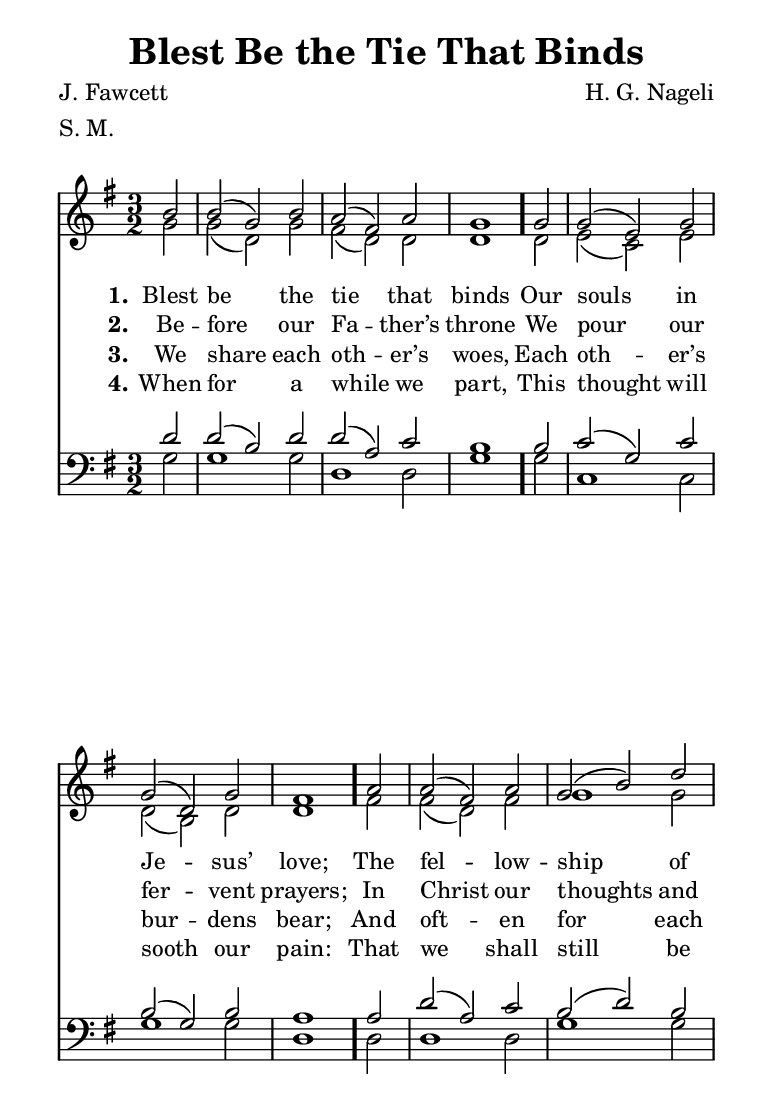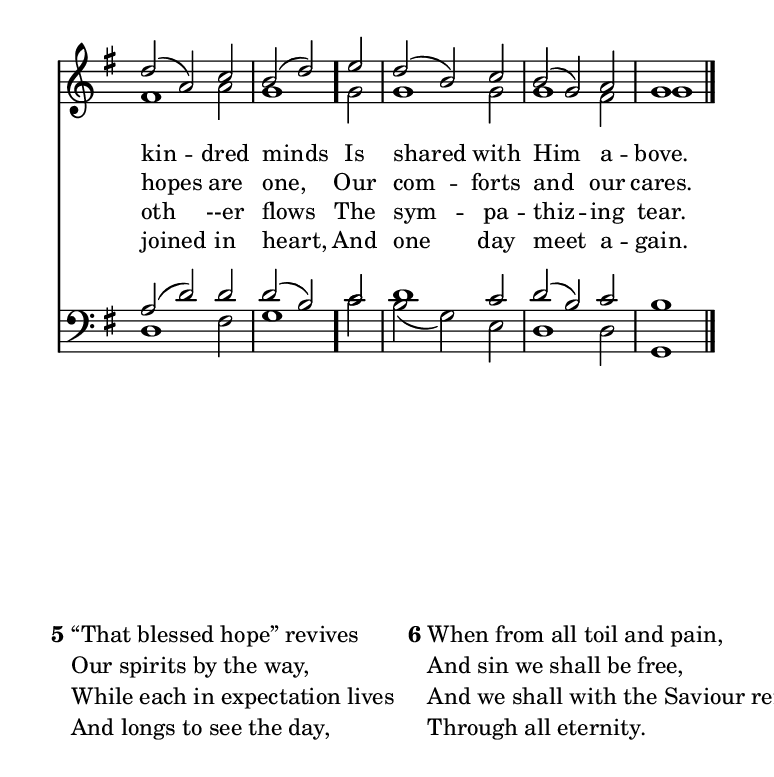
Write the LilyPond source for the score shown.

\include "common/global.ily"
\paper {
  \include "common/paper.ily"
  ragged-last-bottom = ##t
  systems-per-page = ##f
  system-count = #(cond (is-eogsized 2) (#t #f))
}

\header{
  hymnnumber = "169"
  title = "Blest Be the Tie That Binds"
  tunename = "Dennis"
  meter = "S. M."
  poet = "J. Fawcett"
  composer = "H. G. Nageli"
  %copyright = ""
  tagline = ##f
}

global = {
  \include "common/overrides.ily"
  \override Staff.TimeSignature.style = #'numbered
  \time 3/2
  \override Score.MetronomeMark.transparent = ##t % hide all fermata changes too
  \tempo 2=80
  \key g \major
  \partial 2
  \autoBeamOff
}

notesSoprano = {
\global
\relative c'' {

  b2 | b( g) b | a( fis) a | g1
  g2 | g( e) g | g( d) g | fis1
  a2 | a( fis) a | g( b) d | d( a) c | b( d)
  e2 | d( b) c | b( g) a | g1

  \bar "|."

}
}

notesAlto = {
\global
\relative e' {

  g2 | g( d) g | fis( d) d | d1
  d2 | e( c) e | d( b) d | d1
  fis2 | fis( d) fis | g1 g2 | fis1 a2 | g1
  g2 | g1 g2 | g1 fis2 | g1

}
}

notesTenor = {
\global
\relative a {

  d2 | d( b) d | d( a) c | b1
  b2 | c( g) c | b( g) b | a1
  a2 | d( a) c | b( d) b | a( d) d | d( b)
  c2 | d1 c2 | d( b) c | b1

}
}

notesBass = {
\global
\relative f {

  g2 | g1 g2 | d1 d2 | g1
  g2 | c,1 c2 | g'1 g2 | d1
  d2 | d1 d2 | g1 g2 | d1 fis2 | g1
  c2 | b( g) e | d1 d2 | g,1

}
}

wordsA = \lyricmode {
\set stanza = "1."

Blest be the tie that binds \bar "."
Our souls in Je -- sus’ love; \bar "."
The fel -- low -- ship of kin -- dred minds \bar "."
Is shared with Him a -- bove. \bar "."

}

wordsB = \lyricmode {
\set stanza = "2."

Be -- fore our Fa -- ther’s throne
We pour our fer -- vent prayers;
In Christ our thoughts and hopes are one,
Our com -- forts and our cares.

}

wordsC = \lyricmode {
\set stanza = "3."

We share each oth -- er’s woes,
Each oth -- er’s bur -- dens bear;
And oft -- en for each oth --er flows
The sym -- pa -- thiz -- ing tear.

}

wordsD = \lyricmode {
\set stanza = "4."

When for a while we part,
This thought will sooth our pain:
That we shall still be joined in heart,
And one day meet a -- gain.

}

wordsE = \markuplist {

\line { “That blessed hope” revives }
\line { Our spirits by the way, }
\line { While each in expectation lives }
\line { And longs to see the day, }

}

wordsF = \markuplist {

\line { When from all toil and pain, }
\line { And sin we shall be free, }
\line { And we shall with the Saviour reign }
\line { Through all eternity. }

}

\score {
  \context ChoirStaff <<
    \context Staff = upper <<
      \set ChoirStaff.systemStartDelimiter = #'SystemStartBar
      \context Voice  = sopranos { \voiceOne << \notesSoprano >> }
      \context Voice  = altos { \voiceTwo << \notesAlto >> }
      \context Lyrics = one   \lyricsto sopranos \wordsA
      \context Lyrics = two   \lyricsto sopranos \wordsB
      \context Lyrics = three \lyricsto sopranos \wordsC
      \context Lyrics = four  \lyricsto sopranos \wordsD
    >>
    \context Staff = men <<
      \clef bass
      \context Voice  = tenors { \voiceOne << \notesTenor >> }
      \context Voice  = basses { \voiceTwo << \notesBass >> }
    >>
  >>
  \layout {
    \include "common/layout.ily"
  }
  \midi{
    \include "common/midi.ily"
  }
}

\noPageBreak

\markup { \fill-line {
  \hspace #0.1
  \line{ \bold 5 \column { \wordsE } }
  \hspace #0.1
  \line{ \bold 6 \column { \wordsF } }
  \hspace #0.1
} }

\version "2.19.49"  % necessary for upgrading to future LilyPond versions.

% vi:set et ts=2 sw=2 ai nocindent syntax=lilypond:
